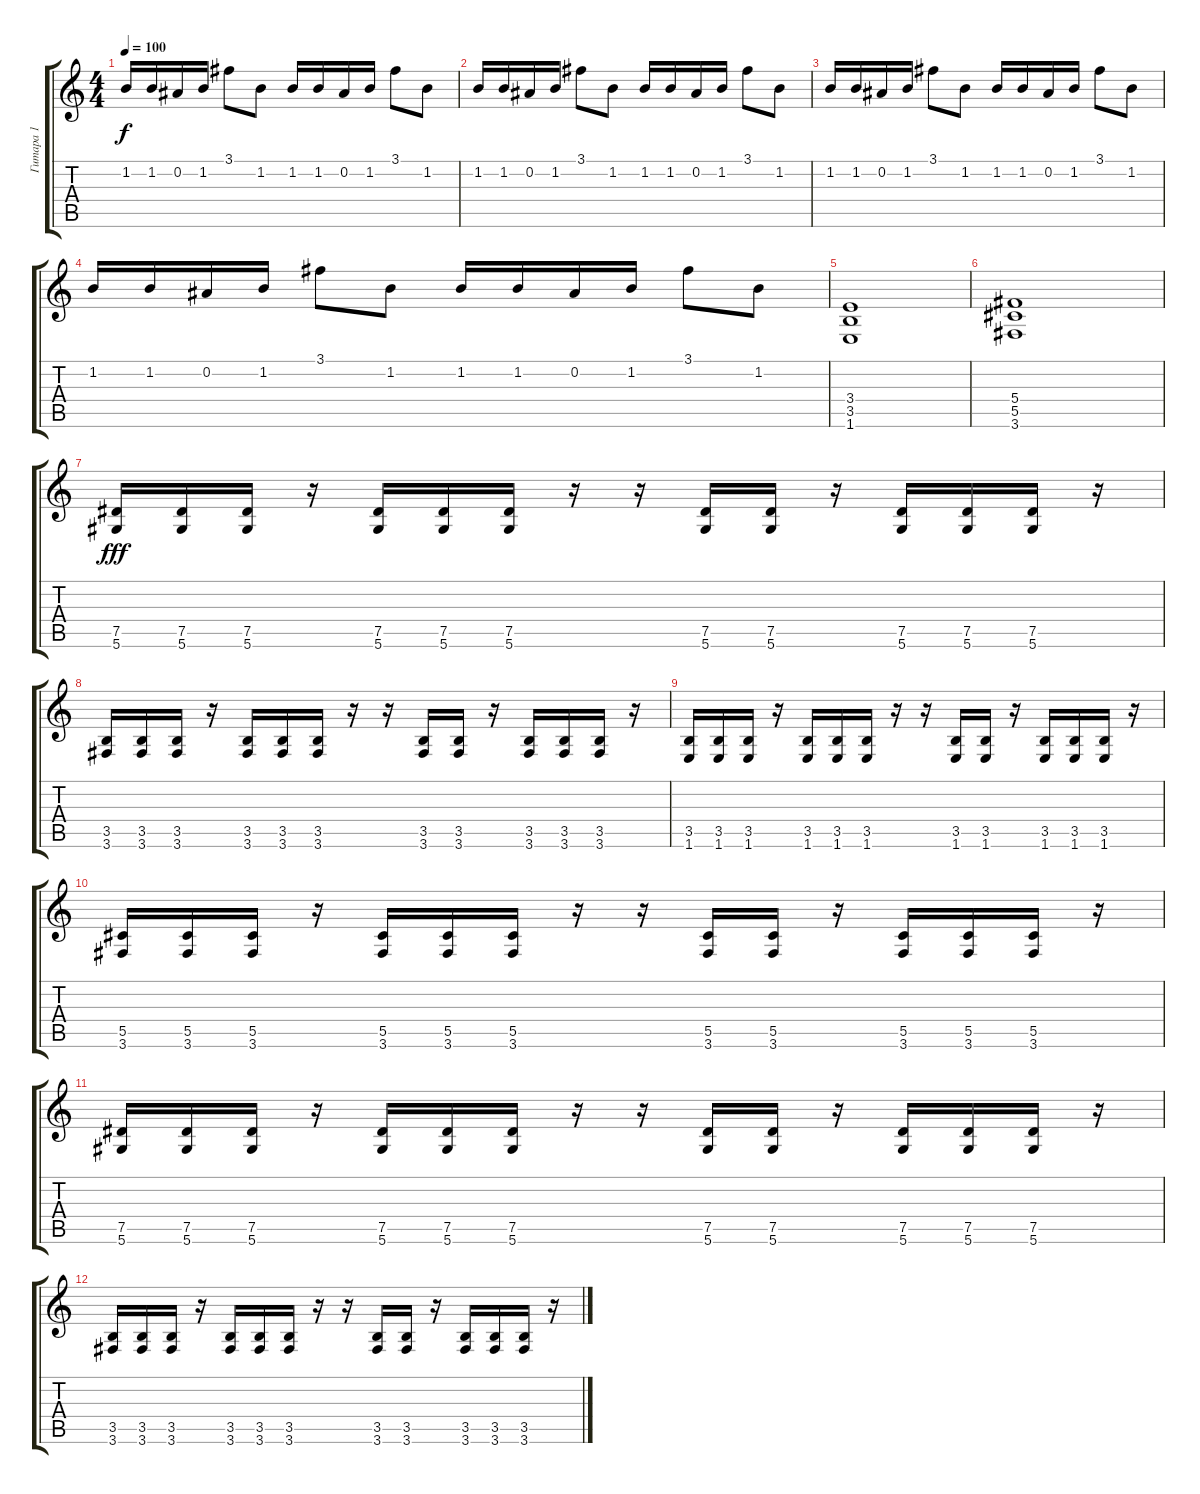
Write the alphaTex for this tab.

\track ("Гитара 1" "Гитара 1") {instrument distortionguitar}
\staff {score tabs}
\tuning (Eb4 Bb3 Gb3 Db3 Ab2 Eb2) {hide}
\ts (4 4)
\tempo 100
\clef g2
\ks c
1.2.16{dy f instrument cello} 1.2.16 0.2.16 1.2.16 3.1.8 1.2.8 1.2.16 1.2.16 0.2.16 1.2.16 3.1.8 1.2.8 |
1.2.16 1.2.16 0.2.16 1.2.16 3.1.8 1.2.8 1.2.16 1.2.16 0.2.16 1.2.16 3.1.8 1.2.8 |
1.2.16 1.2.16 0.2.16 1.2.16 3.1.8 1.2.8 1.2.16 1.2.16 0.2.16 1.2.16 3.1.8 1.2.8 |
1.2.16 1.2.16 0.2.16 1.2.16 3.1.8 1.2.8 1.2.16 1.2.16 0.2.16 1.2.16 3.1.8 1.2.8 |
(3.4 3.5 1.6).1{instrument distortionguitar} |
(5.4 5.5 3.6).1 |
(7.5 5.6).16{dy fff} (7.5 5.6).16 (7.5 5.6).16 r.16 (7.5 5.6).16 (7.5 5.6).16 (7.5 5.6).16 r.16 r.16 (7.5 5.6).16 (7.5 5.6).16 r.16 (7.5 5.6).16 (7.5 5.6).16 (7.5 5.6).16 r.16 |
(3.5 3.6).16 (3.5 3.6).16 (3.5 3.6).16 r.16 (3.5 3.6).16 (3.5 3.6).16 (3.5 3.6).16 r.16 r.16 (3.5 3.6).16 (3.5 3.6).16 r.16 (3.5 3.6).16 (3.5 3.6).16 (3.5 3.6).16 r.16 |
(3.5 1.6).16 (3.5 1.6).16 (3.5 1.6).16 r.16 (3.5 1.6).16 (3.5 1.6).16 (3.5 1.6).16 r.16 r.16 (3.5 1.6).16 (3.5 1.6).16 r.16 (3.5 1.6).16 (3.5 1.6).16 (3.5 1.6).16 r.16 |
(5.5 3.6).16 (5.5 3.6).16 (5.5 3.6).16 r.16 (5.5 3.6).16 (5.5 3.6).16 (5.5 3.6).16 r.16 r.16 (5.5 3.6).16 (5.5 3.6).16 r.16 (5.5 3.6).16 (5.5 3.6).16 (5.5 3.6).16 r.16 |
(7.5 5.6).16 (7.5 5.6).16 (7.5 5.6).16 r.16 (7.5 5.6).16 (7.5 5.6).16 (7.5 5.6).16 r.16 r.16 (7.5 5.6).16 (7.5 5.6).16 r.16 (7.5 5.6).16 (7.5 5.6).16 (7.5 5.6).16 r.16 |
(3.5 3.6).16 (3.5 3.6).16 (3.5 3.6).16 r.16 (3.5 3.6).16 (3.5 3.6).16 (3.5 3.6).16 r.16 r.16 (3.5 3.6).16 (3.5 3.6).16 r.16 (3.5 3.6).16 (3.5 3.6).16 (3.5 3.6).16 r.16
